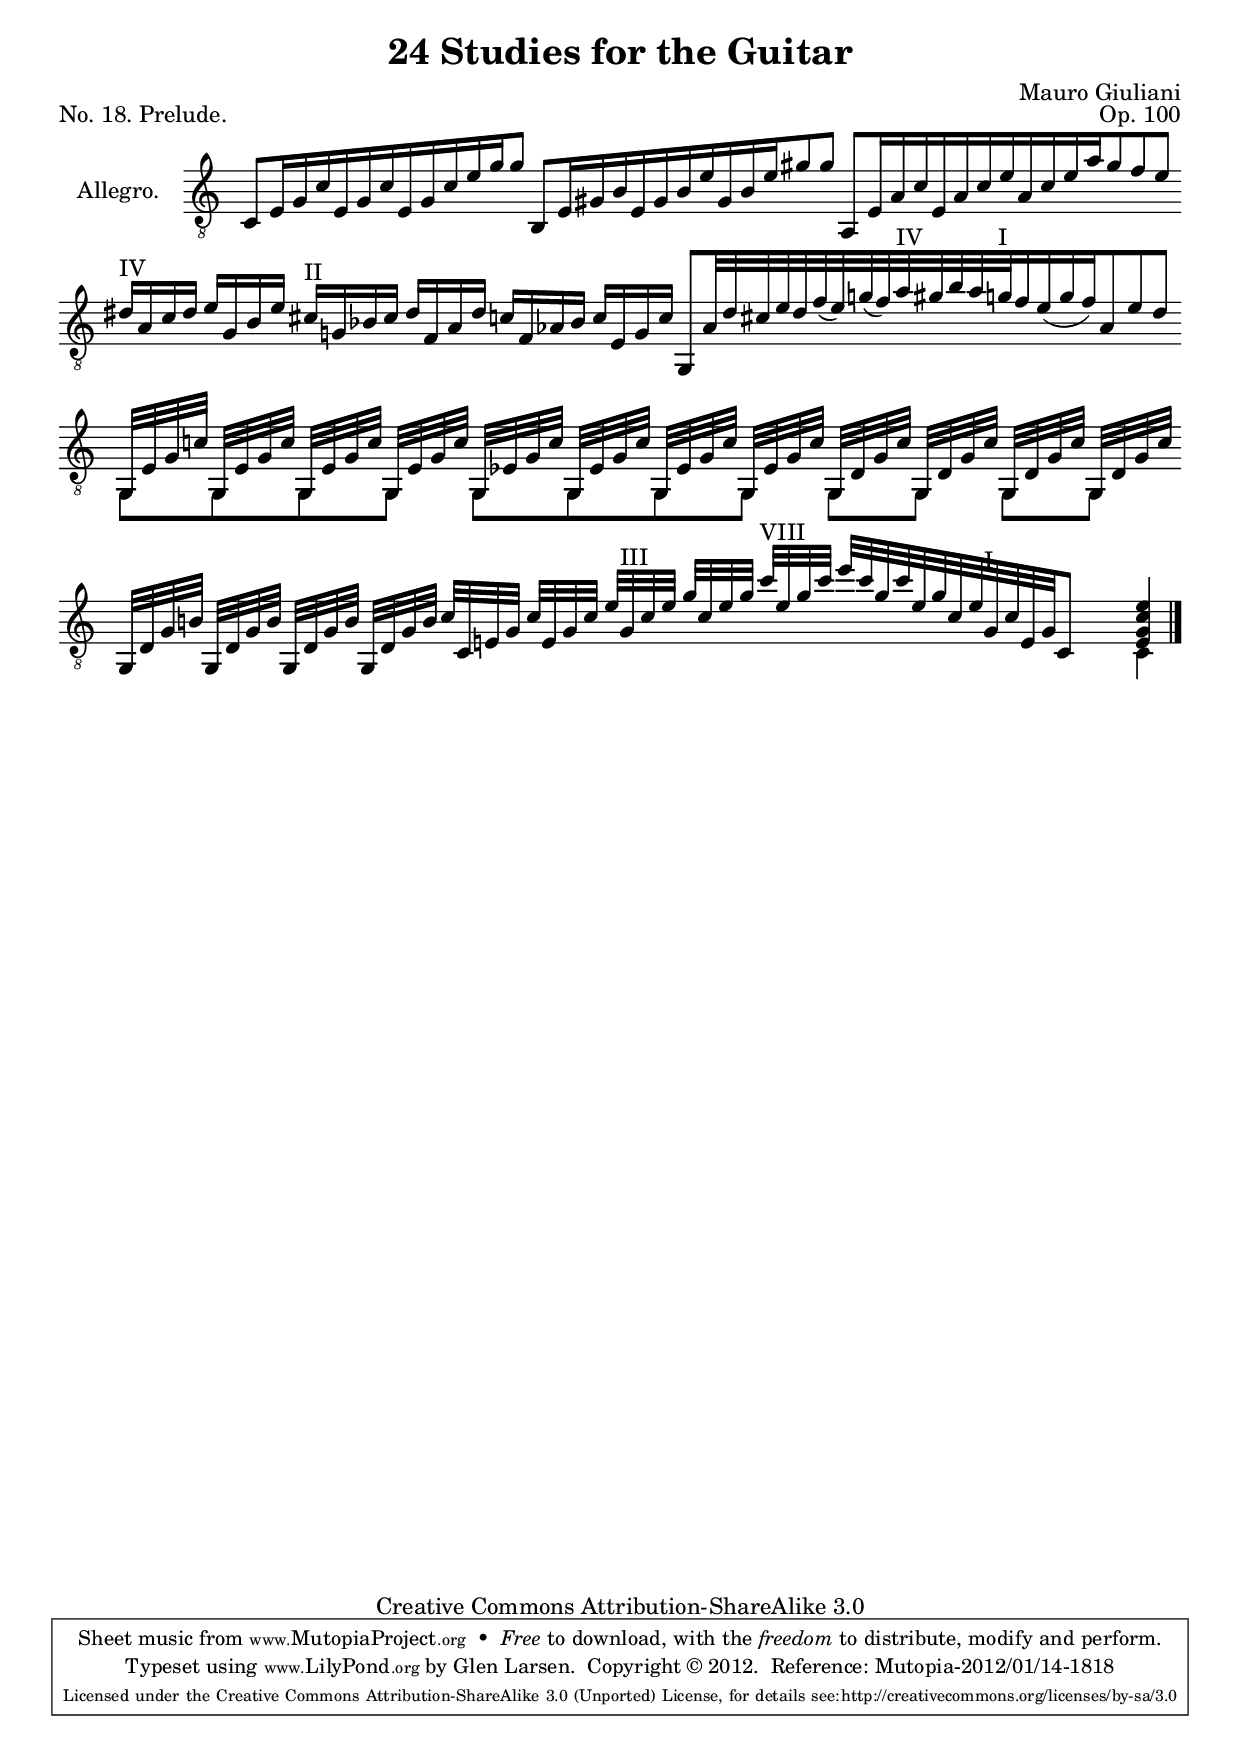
\version "2.14.2"

\header {
  title = "24 Studies for the Guitar"
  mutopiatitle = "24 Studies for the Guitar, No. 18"
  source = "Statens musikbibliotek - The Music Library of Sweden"
  composer = "Mauro Giuliani"
  opus = "Op. 100"
  piece = "No. 18. Prelude."
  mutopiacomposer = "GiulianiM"
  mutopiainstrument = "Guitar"
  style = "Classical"
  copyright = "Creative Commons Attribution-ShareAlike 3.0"
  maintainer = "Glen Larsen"
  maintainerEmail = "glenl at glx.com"
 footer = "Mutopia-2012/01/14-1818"
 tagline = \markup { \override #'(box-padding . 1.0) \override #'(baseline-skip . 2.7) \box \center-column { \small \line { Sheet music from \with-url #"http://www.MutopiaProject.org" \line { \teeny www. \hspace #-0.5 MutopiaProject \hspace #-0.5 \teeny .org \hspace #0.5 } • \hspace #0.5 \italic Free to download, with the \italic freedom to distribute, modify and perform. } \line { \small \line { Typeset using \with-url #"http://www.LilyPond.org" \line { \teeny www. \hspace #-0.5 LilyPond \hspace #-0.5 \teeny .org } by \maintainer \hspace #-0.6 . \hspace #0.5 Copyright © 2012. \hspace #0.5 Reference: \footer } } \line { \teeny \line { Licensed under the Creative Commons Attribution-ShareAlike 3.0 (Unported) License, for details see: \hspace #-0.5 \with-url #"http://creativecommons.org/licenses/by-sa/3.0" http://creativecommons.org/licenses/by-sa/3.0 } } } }
}

\layout {
  indent = 60\pt
  short-indent = 0\pt
  ragged-last-bottom = ##t
  \context {
    \Staff
      \remove Time_signature_engraver
  }
  \context {
    \Score
    \remove Bar_number_engraver
  }
}

posI = \markup{"I"}
posII = \markup{"II"}
posIII = \markup{"III"}
posIV = \markup{"IV"}
posV = \markup{"V"}
posVI = \markup{"VI"}
posVII = \markup{"VII"}
posVIII = \markup{"VIII"}

global = {
  \key c \major
  \override Staff.BarLine #'transparent = ##t
  \set Staff.autoBeaming = ##f
}

upperVoice = \relative c {
  \voiceOne
  \slurDown |
  \cadenzaOn
  c8[ e16 g c e, g c e, g c e g g8]
  b,,8[ e16 gis b e, gis b e gis, b e gis8 gis ]
  a,,8[ e'16 a c e, a c e a, c e a gis8 f e ]
  \bar "|"
  dis16^\posIV [ a c dis ]
  e[ gis, b e]
  cis^\posII [ g! bes cis ]
  dis[ f, a dis ]
  c![ f, aes bes]
  c[ e, g c]
  g,8[ \once \override Voice.Accidental #'stencil = ##f a'32
  dis cis e dis f( e) g( f) a^\posIV gis b a g^\posI f16 e( g f) a,8 e' dis]
  \bar "|"
  << {
    \repeat unfold 4 { g,,32[ e' g c] }
    \repeat unfold 4 { g,32[ ees' g c] }
    \repeat unfold 4 { g,32[ d' g c] }
  } \\ { g,8[ g g g] g[ g g g ] g[ g] g[ g] } >>
  \bar "|"
  \repeat unfold 4 { g32[ d' g b] }
  c32[ c, e g] c[ e, g c] e[ g,^\posIII c e] g[ c, e g]
  c32^\posVIII [ e, g c]
  % last pos markup is tweaked closer to the beam below
  e[ c g c e, g c, e
     \once \override TextScript #'extra-offset = #'( 0 . -1.5 )
     g,^\posI c e, g c,8] s4
  << { <e g c e>4 } \\ { c4 } >>
  \override Staff.BarLine #'transparent = ##f \bar "|."
}

\score {
  <<
    \new Staff = "Guitar"
    <<
      \set Staff.instrumentName = #"Allegro."
      \set Staff.midiInstrument = #"acoustic guitar (nylon)"
      \mergeDifferentlyHeadedOn
      \mergeDifferentlyDottedOn
      \clef "treble_8"
      \global
      \context Voice = "upperVoice" \upperVoice
    >>
  >>
  \layout {}
  \midi {
    \context {
      \Score
      tempoWholesPerMinute = #(ly:make-moment 100 4)
    }
  }
}
